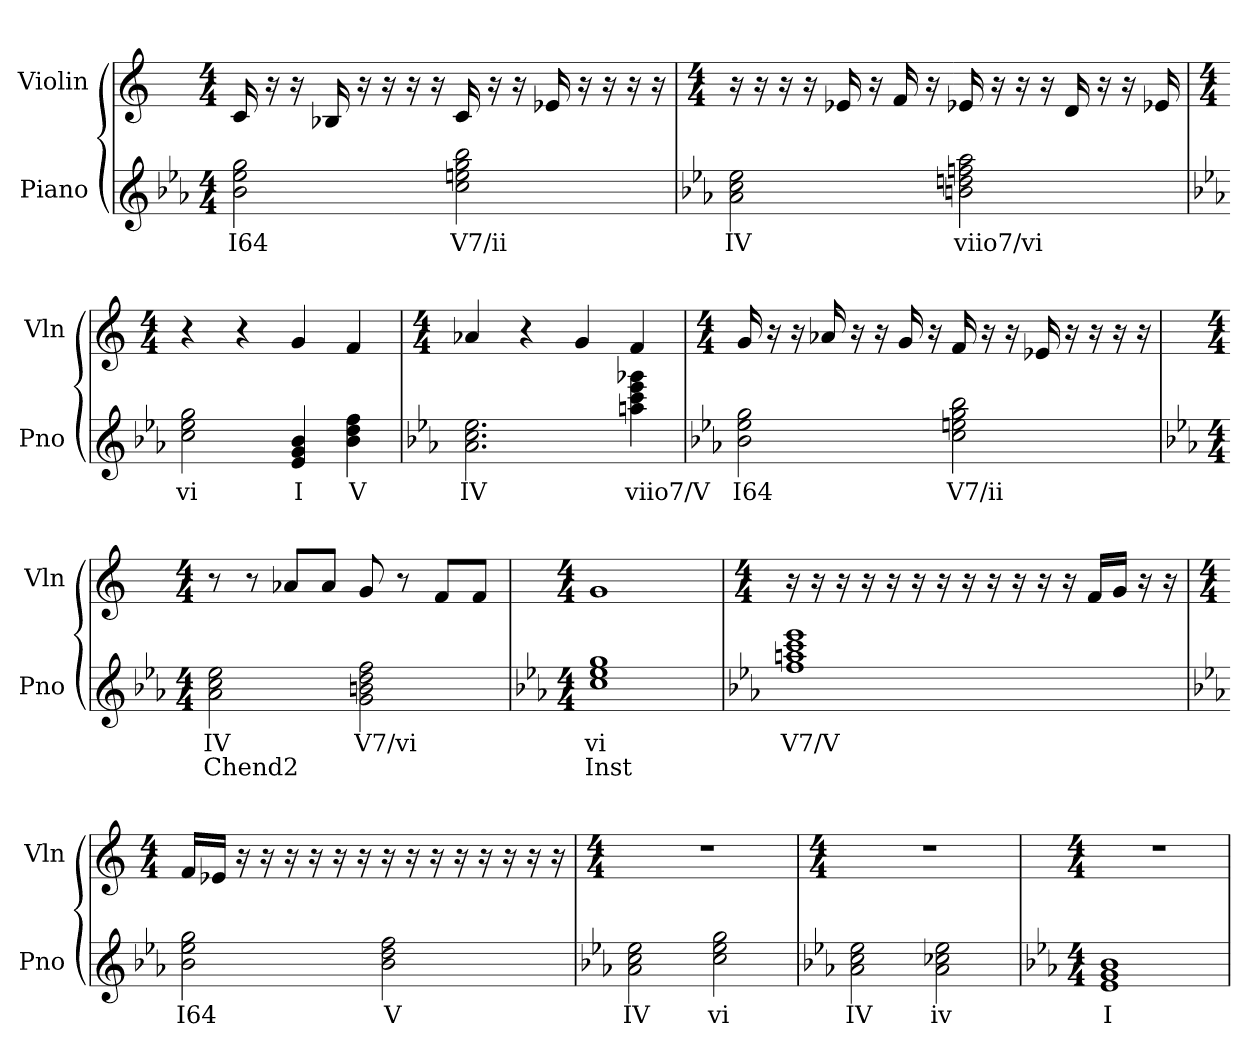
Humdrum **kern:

**kern	**text	**text	**kern
*part2	*part2	*part2	*part1
*staff2	*staff2	*staff2	*staff1
*I"Piano	*	*	*I"Violin
*I'Pno	*	*	*I'Vln
*k[b-e-a-]	*	*	*
*E-:	*	*	*
*M4/4	*	*	*M4/4
=	=	=	=
2b- 2ee- 2gg	I64	.	16c
.	.	.	16r
.	.	.	16r
.	.	.	16B-X
.	.	.	16r
.	.	.	16r
.	.	.	16r
.	.	.	16r
2cc 2een 2gg 2bb-	V7/ii	.	16c
.	.	.	16r
.	.	.	16r
.	.	.	16e-X
.	.	.	16r
.	.	.	16r
.	.	.	16r
.	.	.	16r
=	=	=	=
*k[b-e-a-]	*	*	*
*E-:	*	*	*
*	*	*	*M4/4
2a- 2cc 2ee-	IV	.	16r
.	.	.	16r
.	.	.	16r
.	.	.	16r
.	.	.	16e-X
.	.	.	16r
.	.	.	16f
.	.	.	16r
2bn 2ddn 2ffn 2aa-	viio7/vi	.	16e-X
.	.	.	16r
.	.	.	16r
.	.	.	16r
.	.	.	16d
.	.	.	16r
.	.	.	16r
.	.	.	16e-X
=	=	=	=
*k[b-e-a-]	*	*	*
*E-:	*	*	*
*	*	*	*M4/4
2cc 2ee- 2gg	vi	.	4r
.	.	.	4r
4e- 4g 4b-	I	.	4g
4b- 4dd 4ff	V	.	4f
=	=	=	=
*k[b-e-a-]	*	*	*
*E-:	*	*	*
*	*	*	*M4/4
2.a- 2.cc 2.ee-	IV	.	4a-X
.	.	.	4r
.	.	.	4g
4aan 4ccc 4eee- 4ggg-X	viio7/V	.	4f
=	=	=	=
*k[b-e-a-]	*	*	*
*E-:	*	*	*
*	*	*	*M4/4
2b- 2ee- 2gg	I64	.	16g
.	.	.	16r
.	.	.	16r
.	.	.	16a-X
.	.	.	16r
.	.	.	16r
.	.	.	16g
.	.	.	16r
2cc 2een 2gg 2bb-	V7/ii	.	16f
.	.	.	16r
.	.	.	16r
.	.	.	16e-X
.	.	.	16r
.	.	.	16r
.	.	.	16r
.	.	.	16r
=	=	=	=
*k[b-e-a-]	*	*	*
*E-:	*	*	*
*M4/4	*	*	*M4/4
2a- 2cc 2ee-	IV	Chend2	8r
.	.	.	8r
.	.	.	8a-XL
.	.	.	8a-J
2g 2bn 2dd 2ff	V7/vi	.	8g
.	.	.	8r
.	.	.	8fL
.	.	.	8fJ
=	=	=	=
*k[b-e-a-]	*	*	*
*E-:	*	*	*
*M4/4	*	*	*M4/4
1cc 1ee- 1gg	vi	Inst	1g
=	=	=	=
*k[b-e-a-]	*	*	*
*E-:	*	*	*
*	*	*	*M4/4
1ff 1aan 1ccc 1eee-	V7/V	.	16r
.	.	.	16r
.	.	.	16r
.	.	.	16r
.	.	.	16r
.	.	.	16r
.	.	.	16r
.	.	.	16r
.	.	.	16r
.	.	.	16r
.	.	.	16r
.	.	.	16r
.	.	.	16fLL
.	.	.	16gJJ
.	.	.	16r
.	.	.	16r
=	=	=	=
*k[b-e-a-]	*	*	*
*E-:	*	*	*
*	*	*	*M4/4
2b- 2ee- 2gg	I64	.	16fLL
.	.	.	16e-XJJ
.	.	.	16r
.	.	.	16r
.	.	.	16r
.	.	.	16r
.	.	.	16r
.	.	.	16r
2b- 2dd 2ff	V	.	16r
.	.	.	16r
.	.	.	16r
.	.	.	16r
.	.	.	16r
.	.	.	16r
.	.	.	16r
.	.	.	16r
=	=	=	=
*k[b-e-a-]	*	*	*
*E-:	*	*	*
*	*	*	*M4/4
2a- 2cc 2ee-	IV	.	1r
2cc 2ee- 2gg	vi	.	.
=	=	=	=
*k[b-e-a-]	*	*	*
*E-:	*	*	*
*	*	*	*M4/4
2a- 2cc 2ee-	IV	.	1r
2a- 2cc-X 2ee-	iv	.	.
=	=	=	=
*k[b-e-a-]	*	*	*
*E-:	*	*	*
*M4/4	*	*	*M4/4
1e- 1g 1b-	I	.	1r
=	=	=	=
*-	*-	*-	*-
